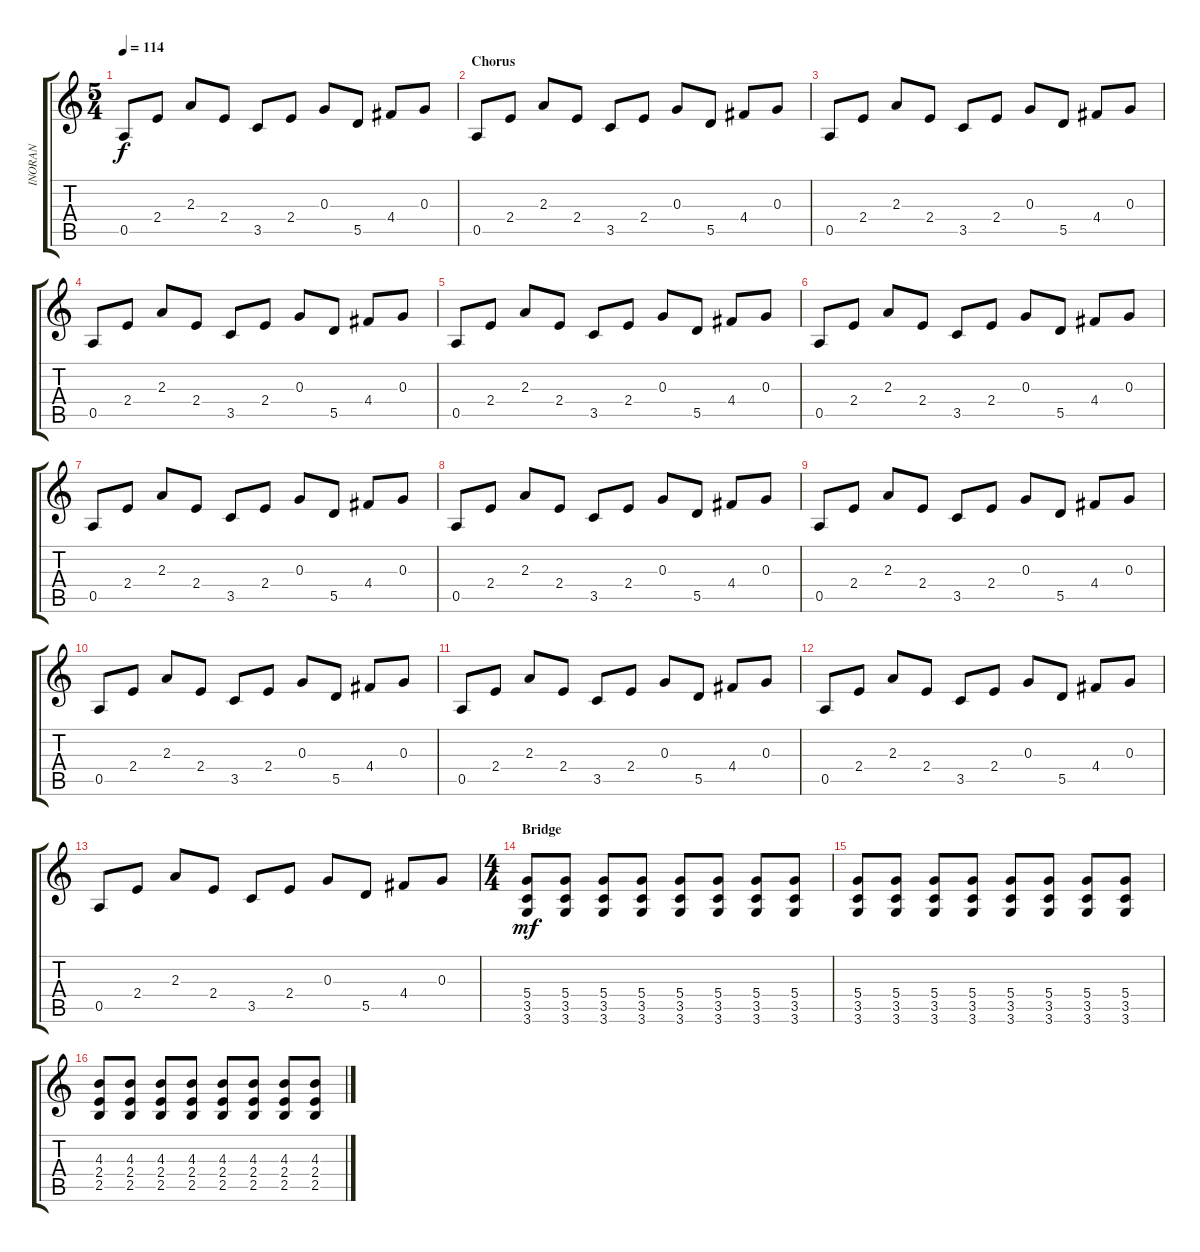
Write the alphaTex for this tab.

\track ("INORAN" "INORAN") {instrument electricguitarclean}
\staff {score tabs}
\tuning (E4 B3 G3 D3 A2 E2) {hide}
\ts (5 4)
\tempo 114
\clef g2
\ks c
0.5.8{dy f} 2.4.8 2.3.8 2.4.8 3.5.8 2.4.8 0.3.8 5.5.8 4.4.8 0.3.8 |
\section ("" "Chorus")
0.5.8 2.4.8 2.3.8 2.4.8 3.5.8 2.4.8 0.3.8 5.5.8 4.4.8 0.3.8 |
0.5.8 2.4.8 2.3.8 2.4.8 3.5.8 2.4.8 0.3.8 5.5.8 4.4.8 0.3.8 |
0.5.8 2.4.8 2.3.8 2.4.8 3.5.8 2.4.8 0.3.8 5.5.8 4.4.8 0.3.8 |
0.5.8 2.4.8 2.3.8 2.4.8 3.5.8 2.4.8 0.3.8 5.5.8 4.4.8 0.3.8 |
0.5.8 2.4.8 2.3.8 2.4.8 3.5.8 2.4.8 0.3.8 5.5.8 4.4.8 0.3.8 |
0.5.8 2.4.8 2.3.8 2.4.8 3.5.8 2.4.8 0.3.8 5.5.8 4.4.8 0.3.8 |
0.5.8 2.4.8 2.3.8 2.4.8 3.5.8 2.4.8 0.3.8 5.5.8 4.4.8 0.3.8 |
0.5.8 2.4.8 2.3.8 2.4.8 3.5.8 2.4.8 0.3.8 5.5.8 4.4.8 0.3.8 |
0.5.8 2.4.8 2.3.8 2.4.8 3.5.8 2.4.8 0.3.8 5.5.8 4.4.8 0.3.8 |
0.5.8 2.4.8 2.3.8 2.4.8 3.5.8 2.4.8 0.3.8 5.5.8 4.4.8 0.3.8 |
0.5.8 2.4.8 2.3.8 2.4.8 3.5.8 2.4.8 0.3.8 5.5.8 4.4.8 0.3.8 |
0.5.8 2.4.8 2.3.8 2.4.8 3.5.8 2.4.8 0.3.8 5.5.8 4.4.8 0.3.8 |
\ts (4 4)
\section ("" "Bridge")
(5.4 3.5 3.6).8{dy mf volume 13 balance 2 instrument distortionguitar} (5.4 3.5 3.6).8 (5.4 3.5 3.6).8 (5.4 3.5 3.6).8 (5.4 3.5 3.6).8 (5.4 3.5 3.6).8 (5.4 3.5 3.6).8 (5.4 3.5 3.6).8 |
(5.4 3.5 3.6).8 (5.4 3.5 3.6).8 (5.4 3.5 3.6).8 (5.4 3.5 3.6).8 (5.4 3.5 3.6).8 (5.4 3.5 3.6).8 (5.4 3.5 3.6).8 (5.4 3.5 3.6).8 |
(4.3 2.4 2.5).8 (4.3 2.4 2.5).8 (4.3 2.4 2.5).8 (4.3 2.4 2.5).8 (4.3 2.4 2.5).8 (4.3 2.4 2.5).8 (4.3 2.4 2.5).8 (4.3 2.4 2.5).8
